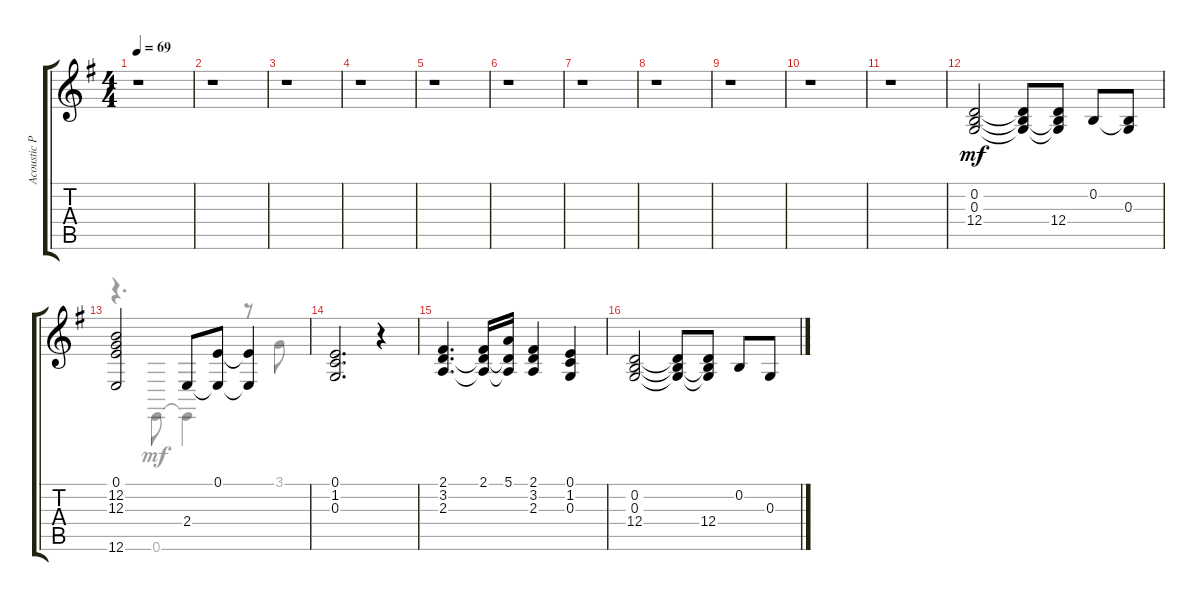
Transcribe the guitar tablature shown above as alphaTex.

\track ("Acoustic Piano" "Acoustic P") {instrument acousticgrandpiano}
\staff {score tabs}
\tuning (E4 B3 G3 D3 A2 E2) {hide}
\voice
\ts (4 4)
\tempo 69
\clef g2
\ks eminor
r.1{dy mf} |
r.1 |
r.1 |
r.1 |
r.1 |
r.1 |
r.1 |
r.1 |
r.1 |
r.1 |
r.1 |
(0.2 0.3 12.4).2 (0.2{t} 0.3{t} 12.4{t}).8 (0.2{t} 0.3{t} 12.4).8 0.2.8 (0.2{t} 0.3).8 |
(0.1 12.2 12.3 12.6).2 2.4.8 (0.1 2.4{t}).8 (0.1{t} 2.4{t}).4 |
(0.1 1.2 0.3).2{d} r.4 |
(2.1 3.2 2.3).4{d} (2.1 3.2{t} 2.3{t}).16 (5.1 3.2{t} 2.3{t}).16 (2.1 3.2 2.3).4 (0.1 1.2 0.3).4 |
(0.2 0.3 12.4).2 (0.2{t} 0.3{t} 12.4{t}).8 (0.2{t} 0.3{t} 12.4).8 0.2.8 0.3.8
\voice
\clef g2
\ottava regular
\simile none
\ks eminor
|
|
|
|
|
|
|
|
|
|
|
|
r.4{d} 0.6.8 0.6{t}.4 r.8 3.1.8 |
|
|
